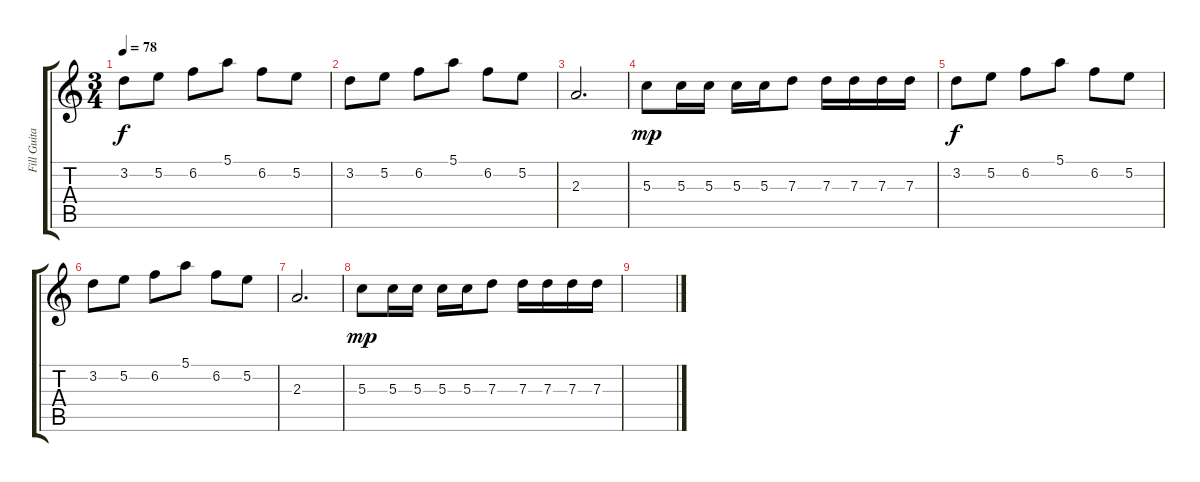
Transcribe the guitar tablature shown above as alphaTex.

\track ("Fill Guitar" "Fill Guita") {instrument distortionguitar}
\staff {score tabs}
\tuning (E4 B3 G3 D3 A2 E2) {hide}
\ts (3 4)
\tempo 78
\clef g2
\ks c
3.2.8{dy f volume 10 instrument overdrivenguitar} 5.2.8 6.2.8 5.1.8 6.2.8 5.2.8 |
3.2.8 5.2.8 6.2.8 5.1.8 6.2.8 5.2.8 |
2.3.2{d} |
5.3.8{dy mp} 5.3.16 5.3.16 5.3.16 5.3.16 7.3.8 7.3.16 7.3.16 7.3.16 7.3.16 |
3.2.8{dy f} 5.2.8 6.2.8 5.1.8 6.2.8 5.2.8 |
3.2.8 5.2.8 6.2.8 5.1.8 6.2.8 5.2.8 |
2.3.2{d} |
5.3.8{dy mp} 5.3.16 5.3.16 5.3.16 5.3.16 7.3.8 7.3.16 7.3.16 7.3.16 7.3.16 |
\section ("" "")
